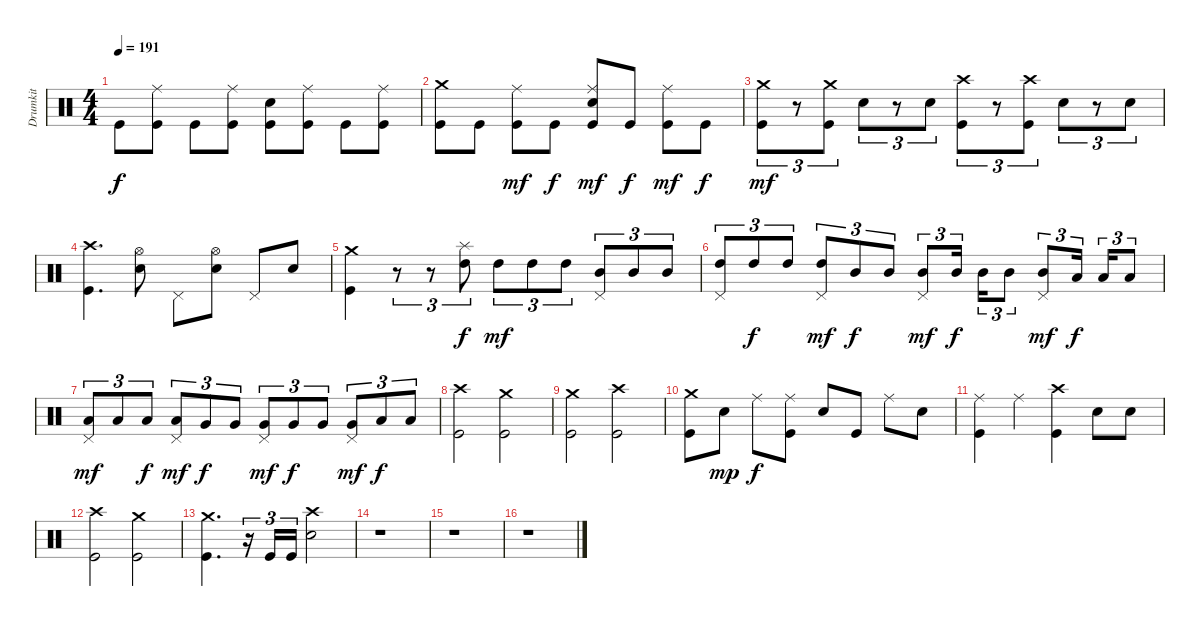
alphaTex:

\track ("Drumkit" "Drumkit") {instrument percussion}
\staff {score}
\articulation defaults
\ts (4 4)
\tempo 191
\clef neutral
\ks c "Kick (hit)".8{dy f}
("Ride (middle)" "Kick (hit)").8 "Kick (hit)".8 ("Ride (middle)" "Kick (hit)").8 ("Snare (hit) 2" "Kick (hit)").8 ("Ride (middle)" "Kick (hit)").8 "Kick (hit)".8 ("Ride (middle)" "Kick (hit)").8 |
("Crash medium (hit)" "Kick (hit)").8 "Kick (hit)".8 ("Ride (middle)" "Kick (hit)").8{dy mf} "Kick (hit)".8{dy f} ("Ride (middle)" "Snare (hit) 2" "Kick (hit)").8{dy mf} "Kick (hit)".8{dy f} ("Ride (middle)" "Kick (hit)").8{dy mf} "Kick (hit)".8{dy f} |
("Crash medium (hit)" "Kick (hit)").8{tu (3 2) dy mf} r.8{tu (3 2)} ("Crash medium (hit)" "Kick (hit)").8{tu (3 2)} "Snare (hit) 2".8{tu (3 2)} r.8{tu (3 2)} "Snare (hit) 2".8{tu (3 2)} ("Crash high (hit)" "Kick (hit)").8{tu (3 2)} r.8{tu (3 2)} ("Crash high (hit)" "Kick (hit)").8{tu (3 2)} "Snare (hit) 2".8{tu (3 2)} r.8{tu (3 2)} "Snare (hit) 2".8{tu (3 2)} |
("Crash high (hit)" "Kick (hit)").4{d} ("Hi-Hat (open)" "Snare (hit) 2").8 "Pedal Hi-Hat (hit)".8 ("Hi-Hat (open)" "Snare (hit) 2").8 "Pedal Hi-Hat (hit)".8 "Snare (hit) 2".8 |
("Crash medium (hit)" "Kick (hit)").4 r.8{tu (3 2)} r.8{tu (3 2)} ("Splash (hit)" "High Tom (hit)").8{tu (3 2) dy f} "High Tom (hit)".8{tu (3 2) dy mf} "High Tom (hit)".8{tu (3 2)} "High Tom (hit)".8{tu (3 2)} ("Pedal Hi-Hat (hit)" "Mid Tom (hit)").8{tu (3 2)} "Mid Tom (hit)".8{tu (3 2)} "Mid Tom (hit)".8{tu (3 2)} |
("Pedal Hi-Hat (hit)" "High Tom (hit)").8{tu (3 2)} "High Tom (hit)".8{tu (3 2) dy f} "High Tom (hit)".8{tu (3 2)} ("Pedal Hi-Hat (hit)" "High Tom (hit)").8{tu (3 2) dy mf} "Mid Tom (hit)".8{tu (3 2) dy f} "Mid Tom (hit)".8{tu (3 2)} ("Pedal Hi-Hat (hit)" "Mid Tom (hit)").8{tu (3 2) dy mf} "Mid Tom (hit)".16{tu (3 2) dy f beam splitsecondary} "Mid Tom (hit)".16{tu (3 2)} "Mid Tom (hit)".8{tu (3 2)} ("Pedal Hi-Hat (hit)" "Mid Tom (hit)").8{tu (3 2) dy mf} "Low Tom (hit)".16{tu (3 2) dy f beam splitsecondary} "Low Tom (hit)".16{tu (3 2)} "Low Tom (hit)".8{tu (3 2)} |
("Pedal Hi-Hat (hit)" "Low Tom (hit)").8{tu (3 2) dy mf} "Low Tom (hit)".8{tu (3 2)} "Low Tom (hit)".8{tu (3 2) dy f} ("Pedal Hi-Hat (hit)" "Low Tom (hit)").8{tu (3 2) dy mf} "Very Low Tom (hit)".8{tu (3 2) dy f} "Very Low Tom (hit)".8{tu (3 2)} ("Pedal Hi-Hat (hit)" "Very Low Tom (hit)").8{tu (3 2) dy mf} "Very Low Tom (hit)".8{tu (3 2) dy f} "Very Low Tom (hit)".8{tu (3 2)} ("Pedal Hi-Hat (hit)" "Very Low Tom (hit)").8{tu (3 2) dy mf} "Low Floor Tom (hit)".8{tu (3 2) dy f} "Low Floor Tom (hit)".8{tu (3 2)} |
("Kick (hit)" "Crash high (hit)").2 ("Crash medium (hit)" "Kick (hit)").2 |
("Kick (hit)" "Crash medium (hit)").2 ("Crash high (hit)" "Kick (hit)").2 |
("Kick (hit)" "Crash medium (hit)").8 "Snare (hit) 2".8{dy mp} "Ride (middle)".8{dy f} ("Ride (middle)" "Kick (hit)").8 "Snare (hit) 2".8 "Kick (hit)".8 "Ride (middle)".8 "Snare (hit) 2".8 |
("Kick (hit)" "Ride (middle)").4 "Ride (middle)".4 ("Kick (hit)" "Crash high (hit)").4 "Snare (hit) 2".8 "Snare (hit) 2".8 |
("Kick (hit)" "Crash high (hit)").2 ("Crash medium (hit)" "Kick (hit)").2 |
("Kick (hit)" "Crash medium (hit)").4{d} r.16{tu (3 2)} "Kick (hit)".16{tu (3 2)} "Kick (hit)".16{tu (3 2)} ("Crash high (hit)" "Snare (hit) 2").2 |
r.1 |
r.1 |
r.1
